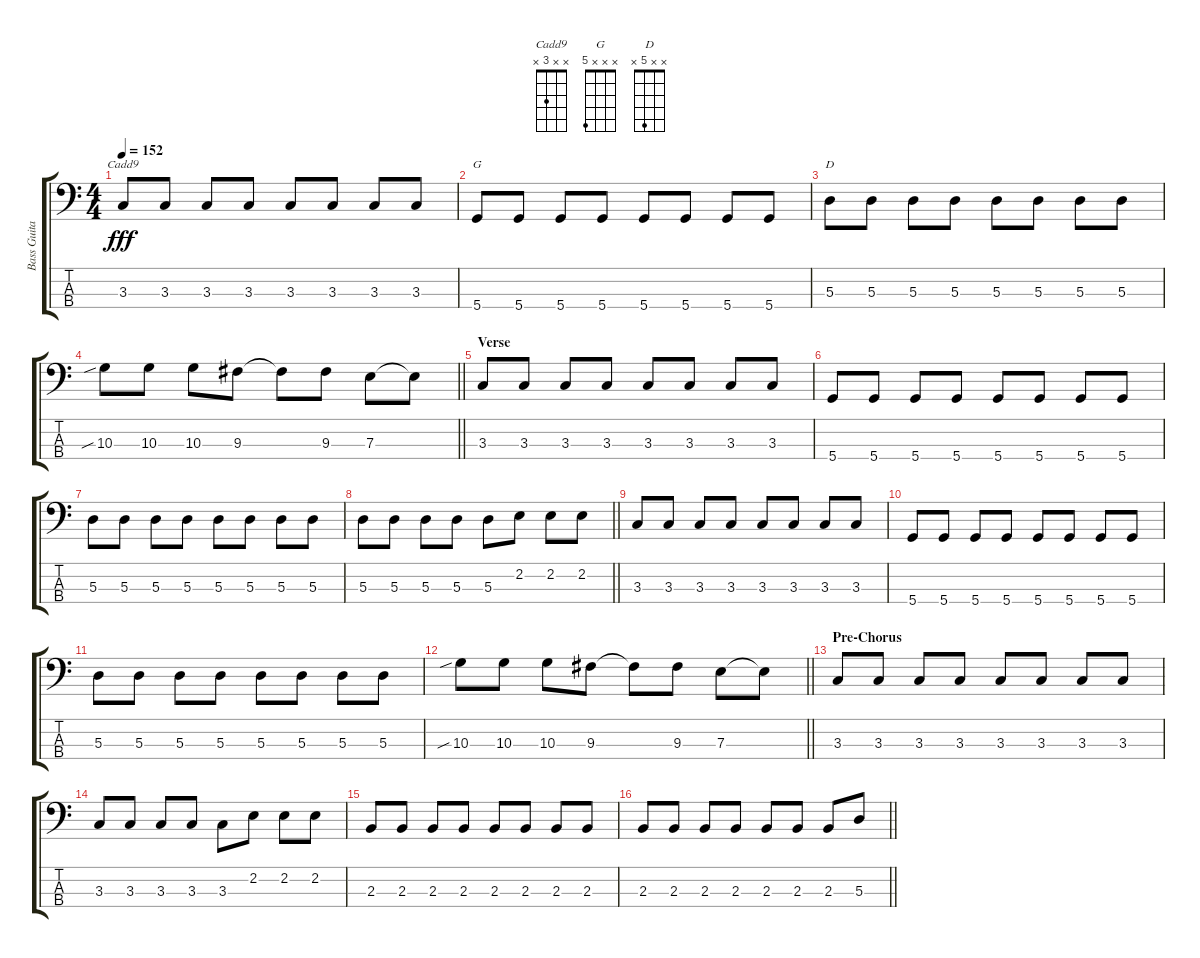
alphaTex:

\track ("Bass Guitar" "Bass Guita") {instrument electricbasspick}
\staff {score tabs}
\tuning (G2 D2 A1 D1) {hide}
\chord ("Cadd9" x x 3 x)
\chord ("G" x x x 5)
\chord ("D" x x 5 x)
\ts (4 4)
\tempo 152
\clef f4
\ks c
3.3.8{ch "Cadd9" dy fff} 3.3.8 3.3.8 3.3.8 3.3.8 3.3.8 3.3.8 3.3.8 |
5.4.8{ch "G"} 5.4.8 5.4.8 5.4.8 5.4.8 5.4.8 5.4.8 5.4.8 |
5.3.8{ch "D"} 5.3.8 5.3.8 5.3.8 5.3.8 5.3.8 5.3.8 5.3.8 |
\barLineRight lightlight
10.3{sib}.8 10.3.8 10.3.8 9.3.8 9.3{t}.8 9.3.8 7.3.8 7.3{t}.8 |
\section ("" "Verse")
3.3.8 3.3.8 3.3.8 3.3.8 3.3.8 3.3.8 3.3.8 3.3.8 |
5.4.8 5.4.8 5.4.8 5.4.8 5.4.8 5.4.8 5.4.8 5.4.8 |
5.3.8 5.3.8 5.3.8 5.3.8 5.3.8 5.3.8 5.3.8 5.3.8 |
\barLineRight lightlight
5.3.8 5.3.8 5.3.8 5.3.8 5.3.8 2.2.8 2.2.8 2.2.8 |
3.3.8 3.3.8 3.3.8 3.3.8 3.3.8 3.3.8 3.3.8 3.3.8 |
5.4.8 5.4.8 5.4.8 5.4.8 5.4.8 5.4.8 5.4.8 5.4.8 |
5.3.8 5.3.8 5.3.8 5.3.8 5.3.8 5.3.8 5.3.8 5.3.8 |
\barLineRight lightlight
10.3{sib}.8 10.3.8 10.3.8 9.3.8 9.3{t}.8 9.3.8 7.3.8 7.3{t}.8 |
\section ("" "Pre-Chorus")
3.3.8 3.3.8 3.3.8 3.3.8 3.3.8 3.3.8 3.3.8 3.3.8 |
3.3.8 3.3.8 3.3.8 3.3.8 3.3.8 2.2.8 2.2.8 2.2.8 |
2.3.8 2.3.8 2.3.8 2.3.8 2.3.8 2.3.8 2.3.8 2.3.8 |
\barLineRight lightlight
2.3.8 2.3.8 2.3.8 2.3.8 2.3.8 2.3.8 2.3.8 5.3.8
